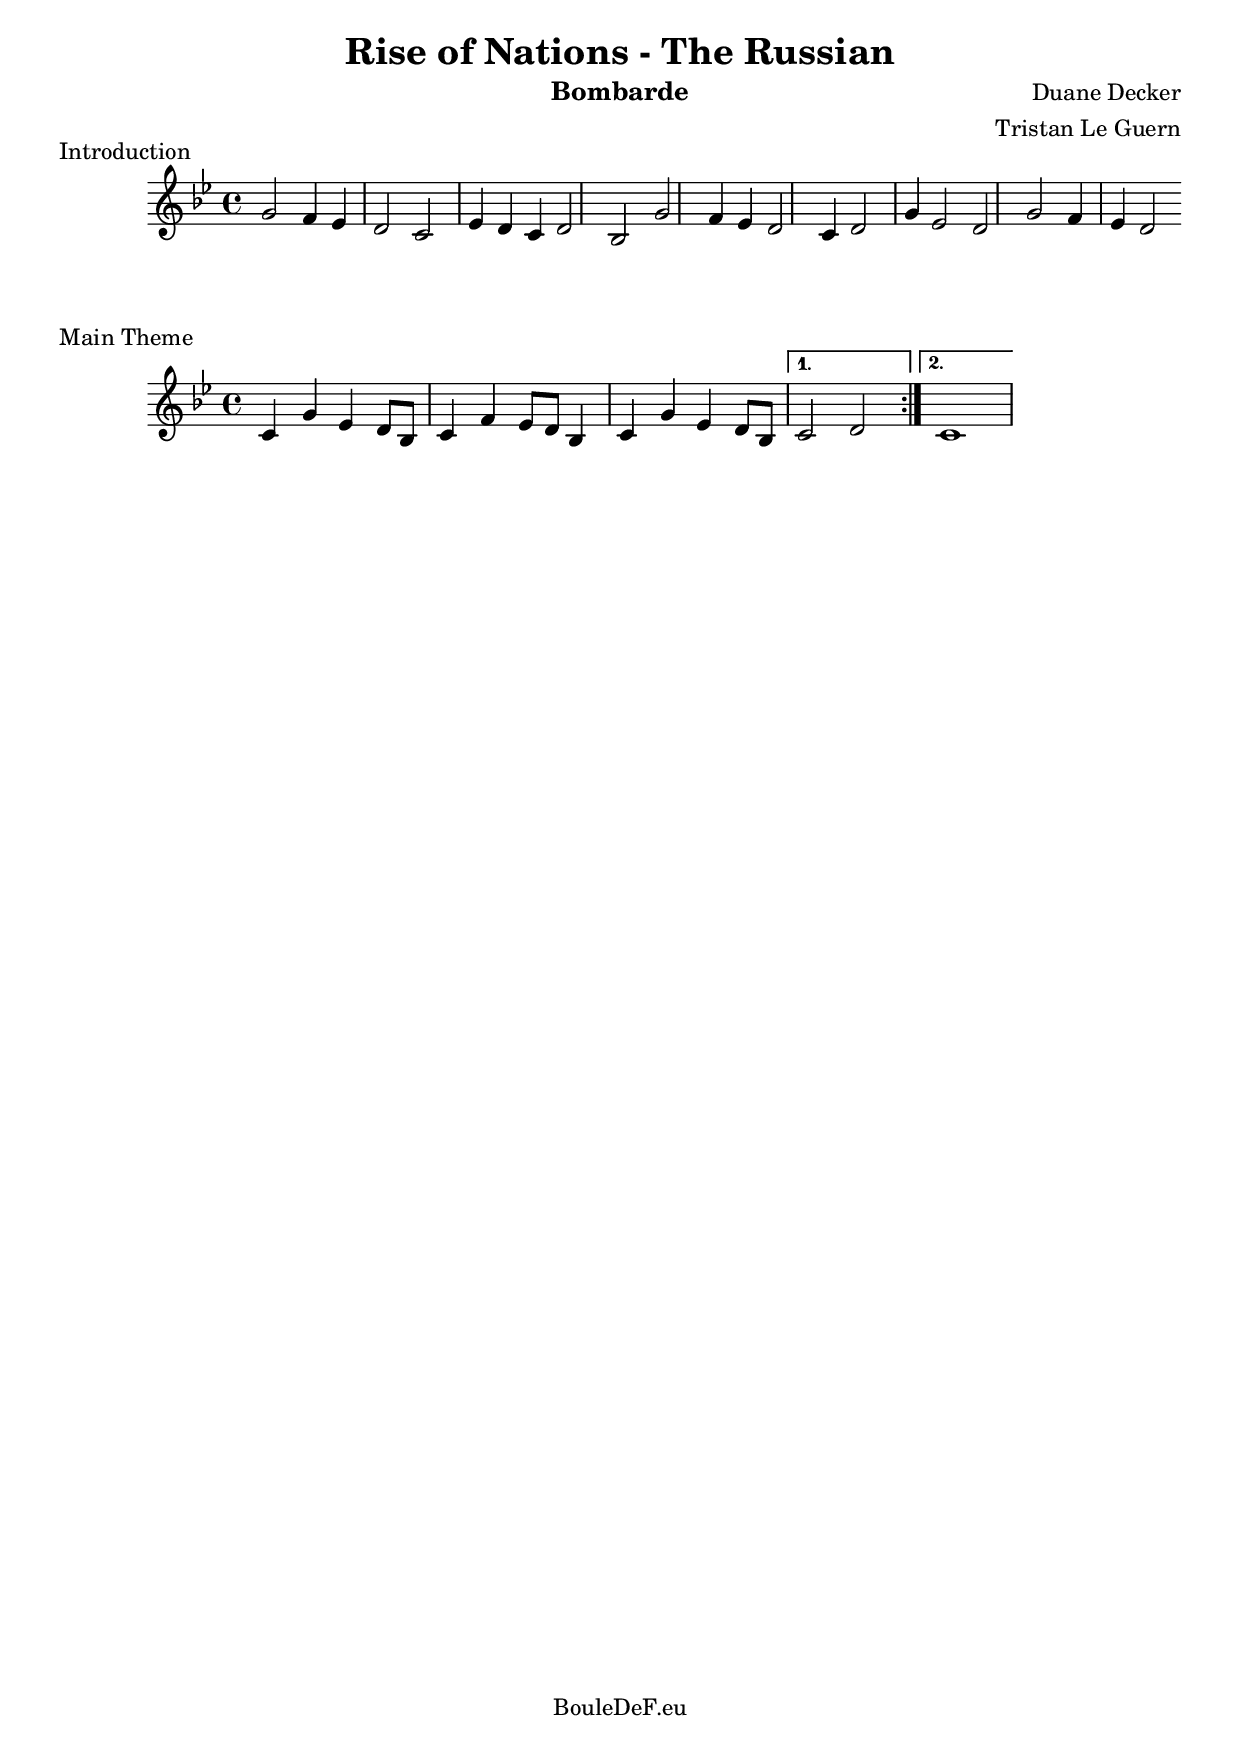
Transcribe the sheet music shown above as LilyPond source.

\version "2.14.2"
\include "italiano.ly"

\header {
	title = "Rise of Nations - The Russian"
	composer = "Duane Decker"
	arranger = "Tristan Le Guern"
	instrument = "Bombarde"
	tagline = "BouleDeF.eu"
}

\score {
	\new Staff \relative si {
		\clef treble
		\key sib \major
		%\time 6/4

		% XXX
		sol'2 fa4 mib re2 do mib4 re do re2 sib
		sol' fa4 mib re2 do4 re2 sol4 mib2 re sol2 fa4 mib re2

	}
	\header {
		piece = "Introduction"
	}
}

\score {
	\new Staff \relative si {
		\clef treble
		\key sib \major
		\time 4/4

		\repeat volta 2 {
			do4 sol' mib re8 sib
			| do4 fa mib8 re sib4
			| do sol' mib re8 sib
		}
		\alternative {
			{| do2 re2}
			{| do1}
		}
	}
	\header {
		piece = "Main Theme"
	}
}

